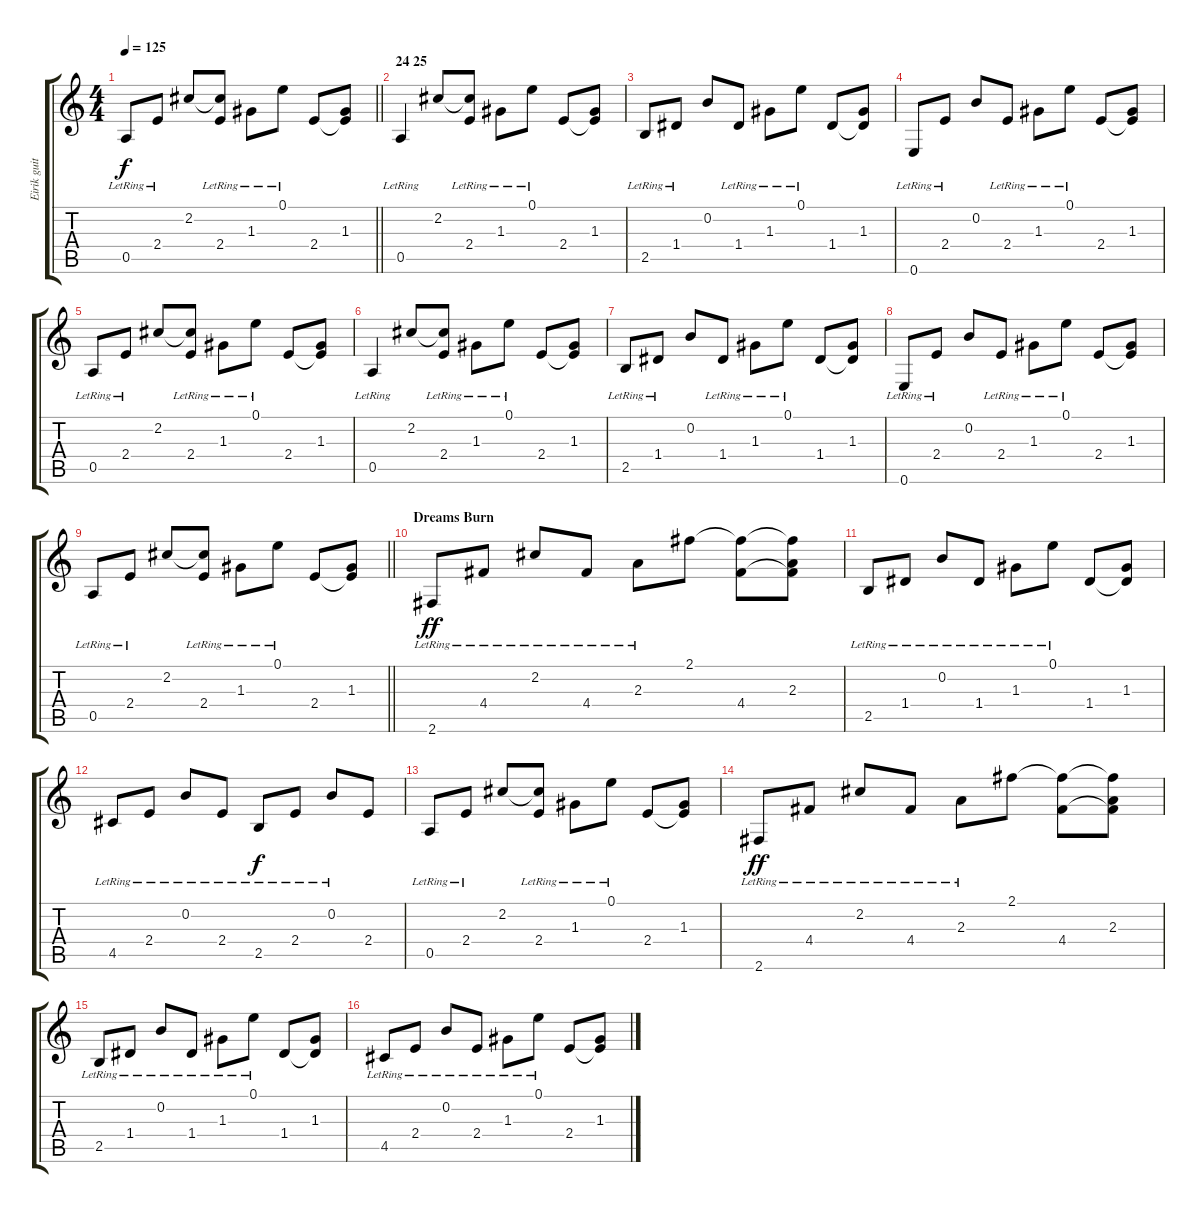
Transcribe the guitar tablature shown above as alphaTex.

\track ("Eirik guitar" "Eirik guit") {instrument acousticguitarnylon}
\staff {score tabs}
\tuning (E4 B3 G3 D3 A2 E2) {hide}
\ts (4 4)
\tempo 125
\clef g2
\barLineRight lightlight
\ks c
0.5{lr}.8{dy f} 2.4{lr}.8 2.2.8 (2.2{t} 2.4{lr}).8 1.3{lr}.8 0.1{lr}.8 2.4.8 (1.3 2.4{t}).8 |
\section ("" "24 25")
0.5{lr}.4 2.2.8 (2.2{t} 2.4{lr}).8 1.3{lr}.8 0.1{lr}.8 2.4.8 (1.3 2.4{t}).8 |
2.5{lr}.8 1.4{lr}.8 0.2.8 1.4{lr}.8 1.3{lr}.8 0.1{lr}.8 1.4.8 (1.3 1.4{t}).8 |
0.6{lr}.8 2.4{lr}.8 0.2.8 2.4{lr}.8 1.3{lr}.8 0.1{lr}.8 2.4.8 (1.3 2.4{t}).8 |
0.5{lr}.8 2.4{lr}.8 2.2.8 (2.2{t} 2.4{lr}).8 1.3{lr}.8 0.1{lr}.8 2.4.8 (1.3 2.4{t}).8 |
0.5{lr}.4 2.2.8 (2.2{t} 2.4{lr}).8 1.3{lr}.8 0.1{lr}.8 2.4.8 (1.3 2.4{t}).8 |
2.5{lr}.8 1.4{lr}.8 0.2.8 1.4{lr}.8 1.3{lr}.8 0.1{lr}.8 1.4.8 (1.3 1.4{t}).8 |
0.6{lr}.8 2.4{lr}.8 0.2.8 2.4{lr}.8 1.3{lr}.8 0.1{lr}.8 2.4.8 (1.3 2.4{t}).8 |
\barLineRight lightlight
0.5{lr}.8 2.4{lr}.8 2.2.8 (2.2{t} 2.4{lr}).8 1.3{lr}.8 0.1{lr}.8 2.4.8 (1.3 2.4{t}).8 |
\section ("" "Dreams Burn")
2.6{lr}.8{dy ff} 4.4{lr}.8 2.2{lr}.8 4.4{lr}.8 2.3{lr}.8 2.1.8 (2.1{t} 4.4).8 (2.1{t} 2.3 4.4{t}).8 |
2.5{lr}.8 1.4{lr}.8 0.2{lr}.8 1.4{lr}.8 1.3{lr}.8 0.1{lr}.8 1.4.8 (1.3 1.4{t}).8 |
4.5{lr}.8 2.4{lr}.8 0.2{lr}.8 2.4{lr}.8 2.5{lr}.8{dy f} 2.4{lr}.8 0.2{lr}.8 2.4.8 |
0.5{lr}.8 2.4{lr}.8 2.2.8 (2.2{t} 2.4{lr}).8 1.3{lr}.8 0.1{lr}.8 2.4.8 (1.3 2.4{t}).8 |
2.6{lr}.8{dy ff} 4.4{lr}.8 2.2{lr}.8 4.4{lr}.8 2.3{lr}.8 2.1.8 (2.1{t} 4.4).8 (2.1{t} 2.3 4.4{t}).8 |
2.5{lr}.8 1.4{lr}.8 0.2{lr}.8 1.4{lr}.8 1.3{lr}.8 0.1{lr}.8 1.4.8 (1.3 1.4{t}).8 |
4.5{lr}.8 2.4{lr}.8 0.2{lr}.8 2.4{lr}.8 1.3{lr}.8 0.1{lr}.8 2.4.8 (1.3 2.4{t}).8
